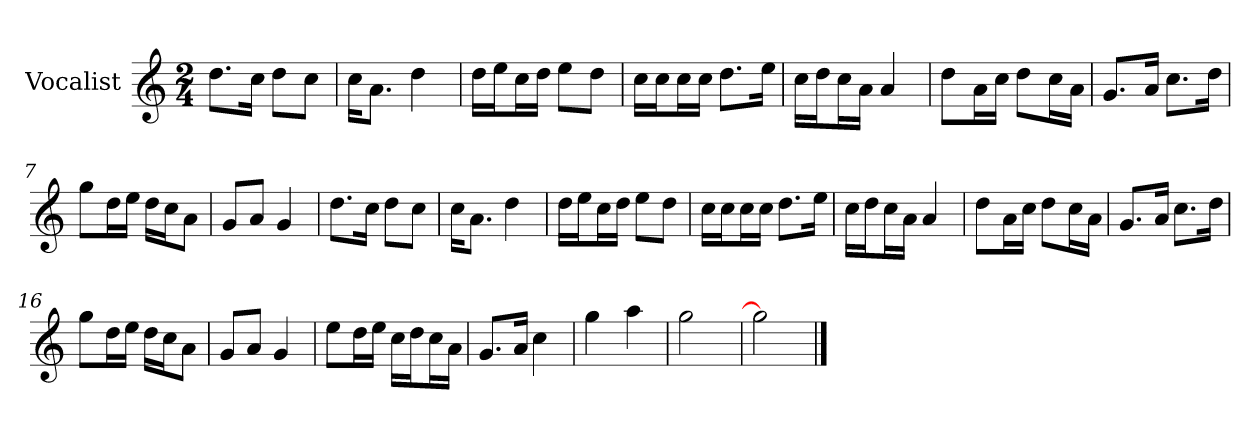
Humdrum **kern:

**kern
*part1
*staff1
*I"Vocalist
*k[]
*C:
*M2/4
=
8.ddL
16ccJk
8ddL
8ccJ
=1
16ccKL
8.aJ
4dd
=2
16ddLL
16eeJ
16ccL
16ddJJ
8eeL
8ddJ
=3
16ccLL
16ccJ
16ccL
16ccJJ
8.ddL
16eeJk
=4
16ccLL
16ddJ
16ccL
16aJJ
4a
=5
8ddL
16aL
16ccJJ
8ddL
16ccL
16aJJ
=6
8.gL
16aJk
8.ccL
16ddJk
=7
8ggL
16ddL
16eeJJ
16ddLL
16ccJ
8aJ
=8
8gL
8aJ
4g
=9
8.ddL
16ccJk
8ddL
8ccJ
=10
16ccKL
8.aJ
4dd
=11
16ddLL
16eeJ
16ccL
16ddJJ
8eeL
8ddJ
=12
16ccLL
16ccJ
16ccL
16ccJJ
8.ddL
16eeJk
=13
16ccLL
16ddJ
16ccL
16aJJ
4a
=14
8ddL
16aL
16ccJJ
8ddL
16ccL
16aJJ
=15
8.gL
16aJk
8.ccL
16ddJk
=16
8ggL
16ddL
16eeJJ
16ddLL
16ccJ
8aJ
=17
8gL
8aJ
4g
=18
8eeL
16ddL
16eeJJ
16ccLL
16ddJ
16ccL
16aJJ
=19
8.gL
16aJk
4cc
=20
4gg
4aa
=21
2gg
=22
2gg]
==
*-
